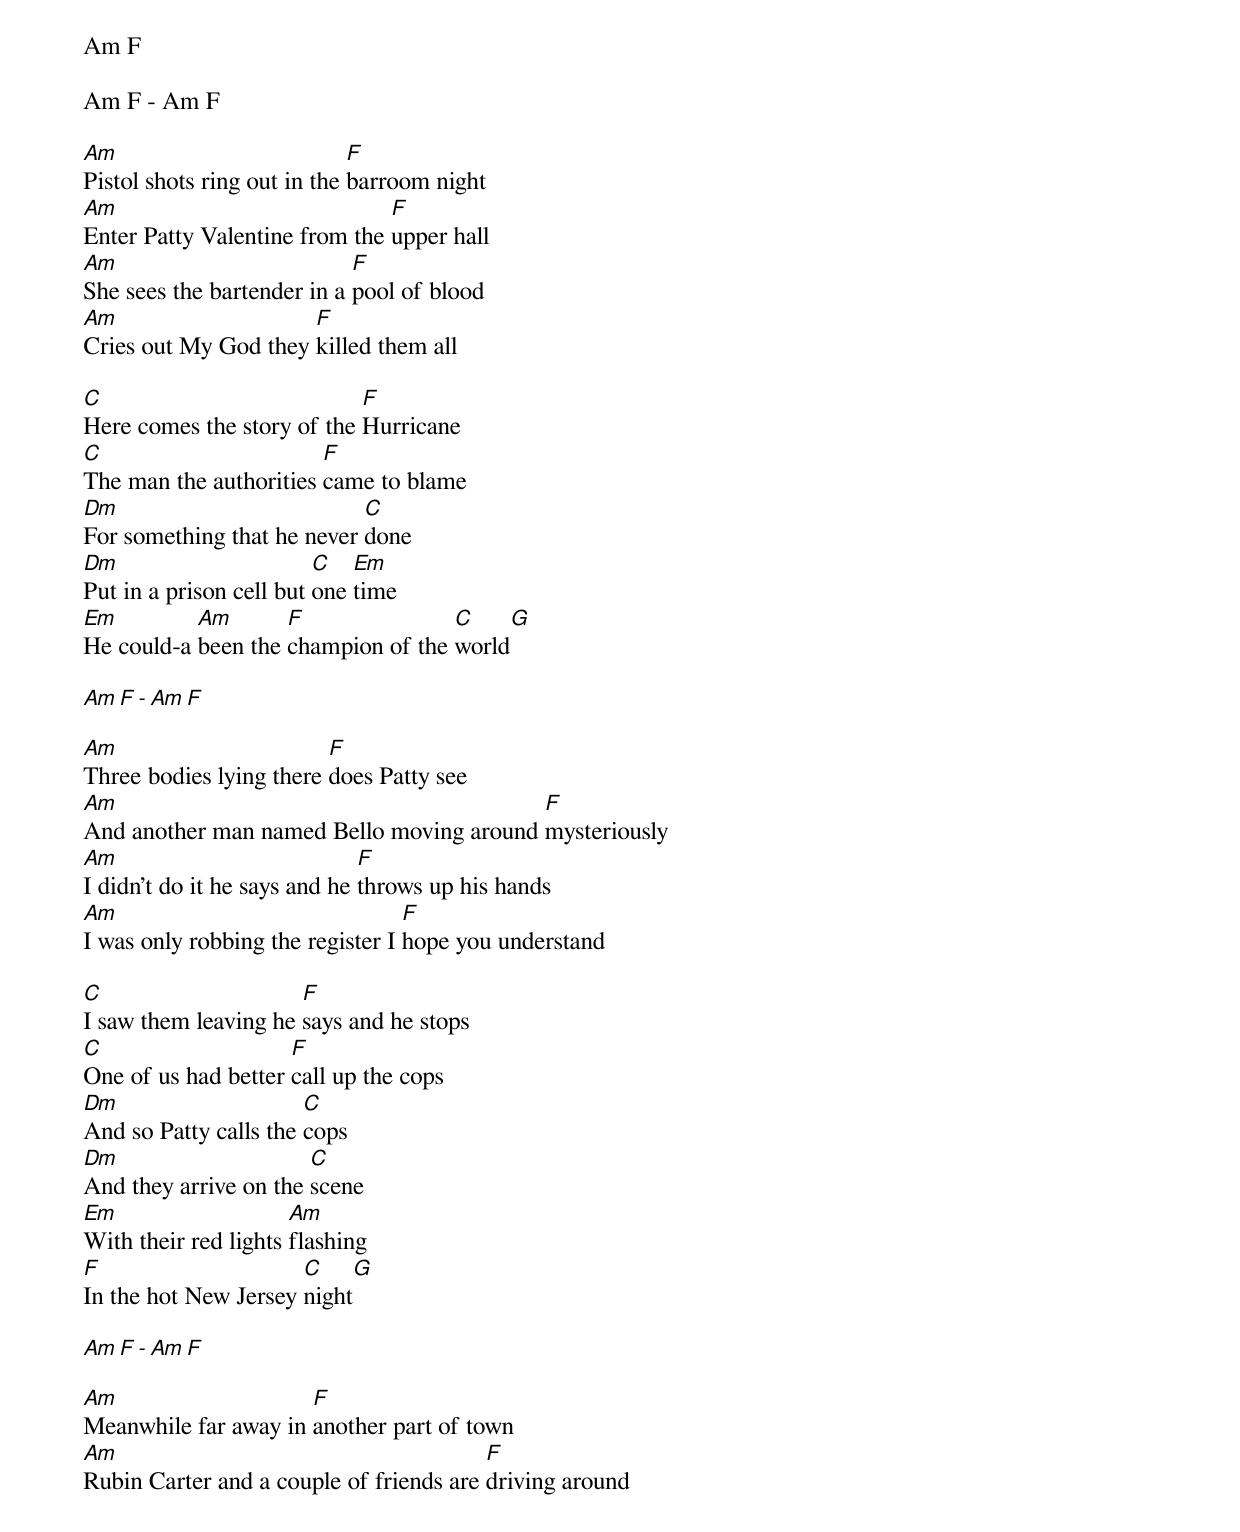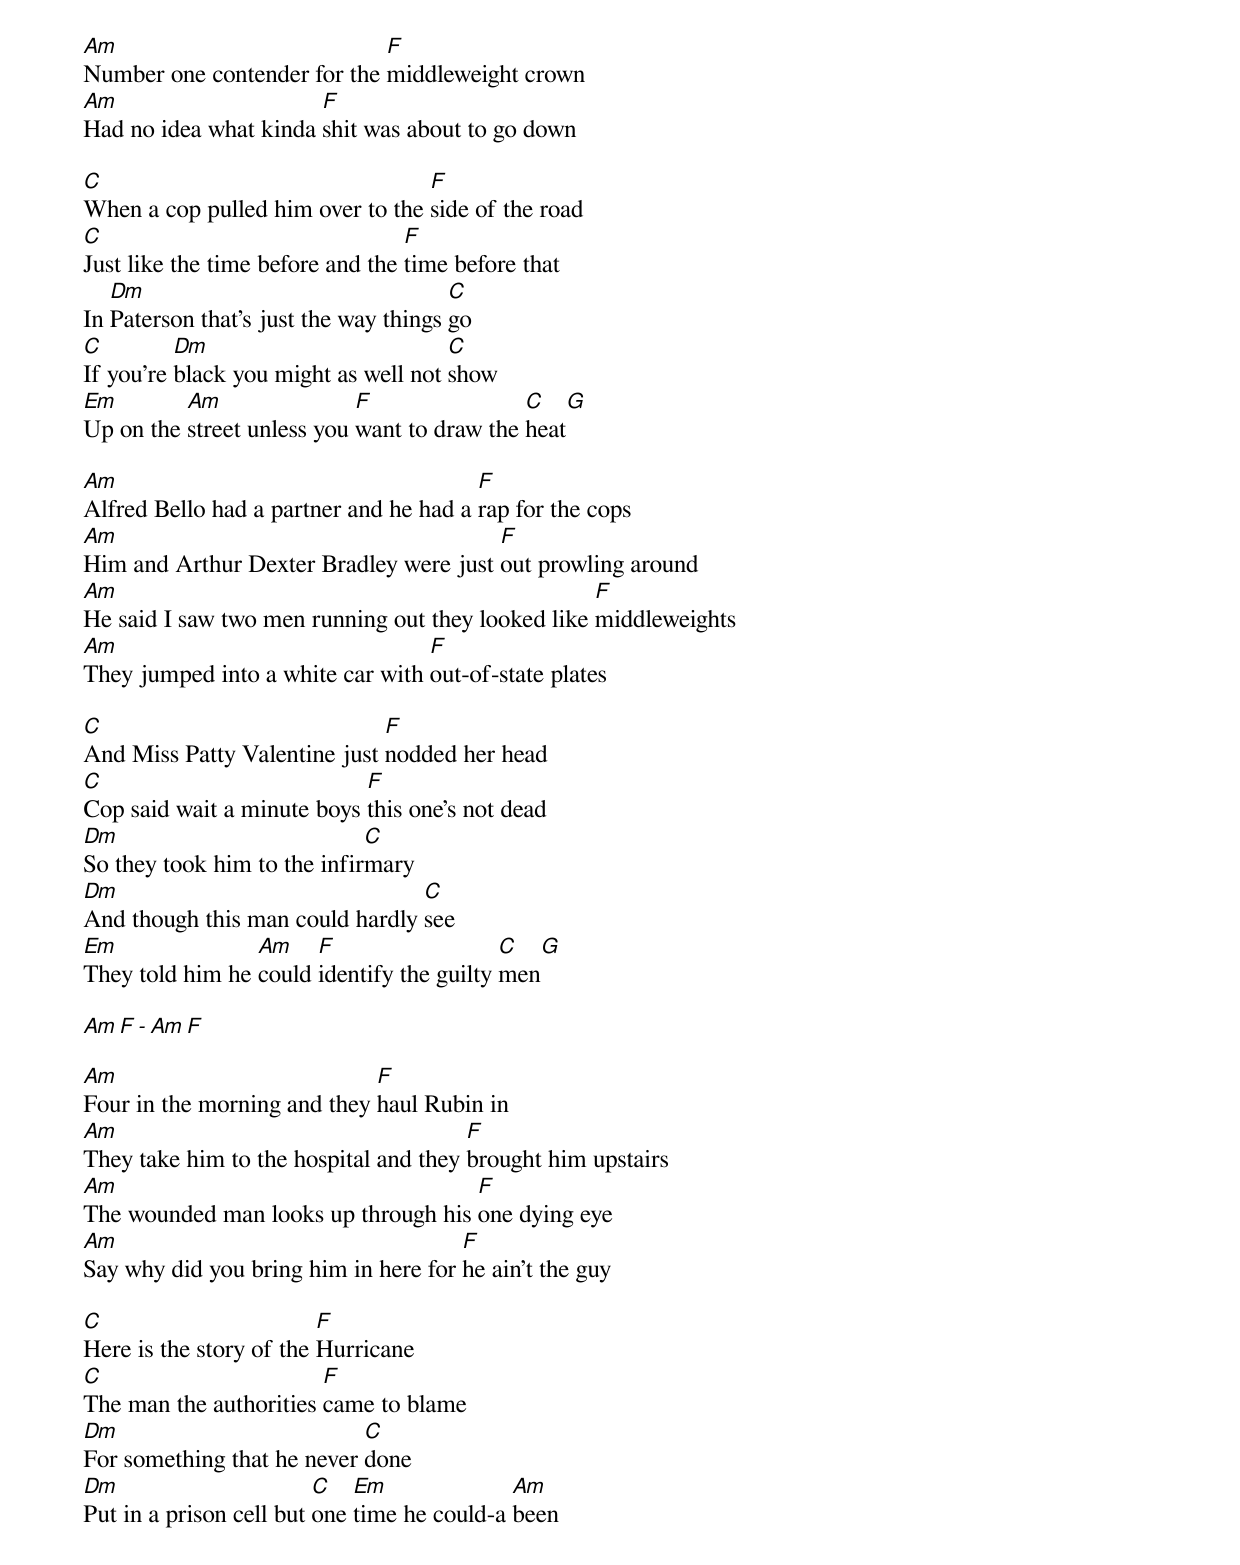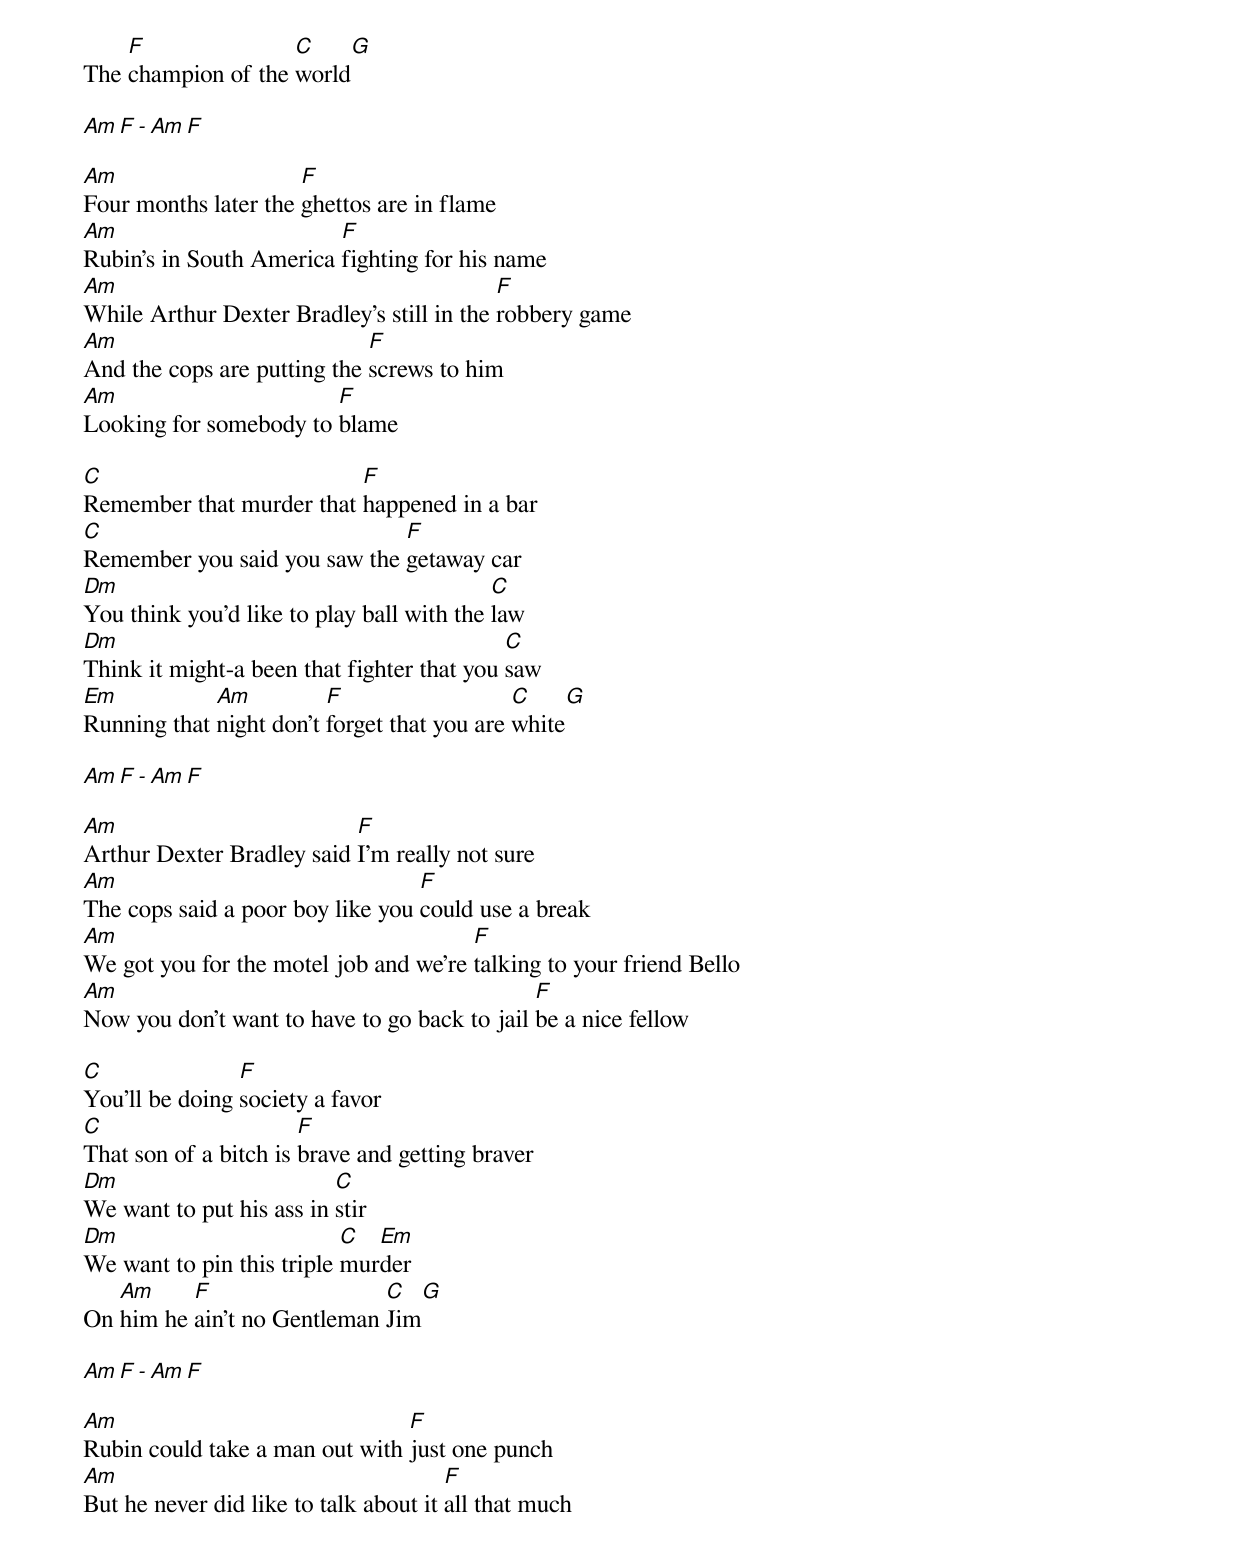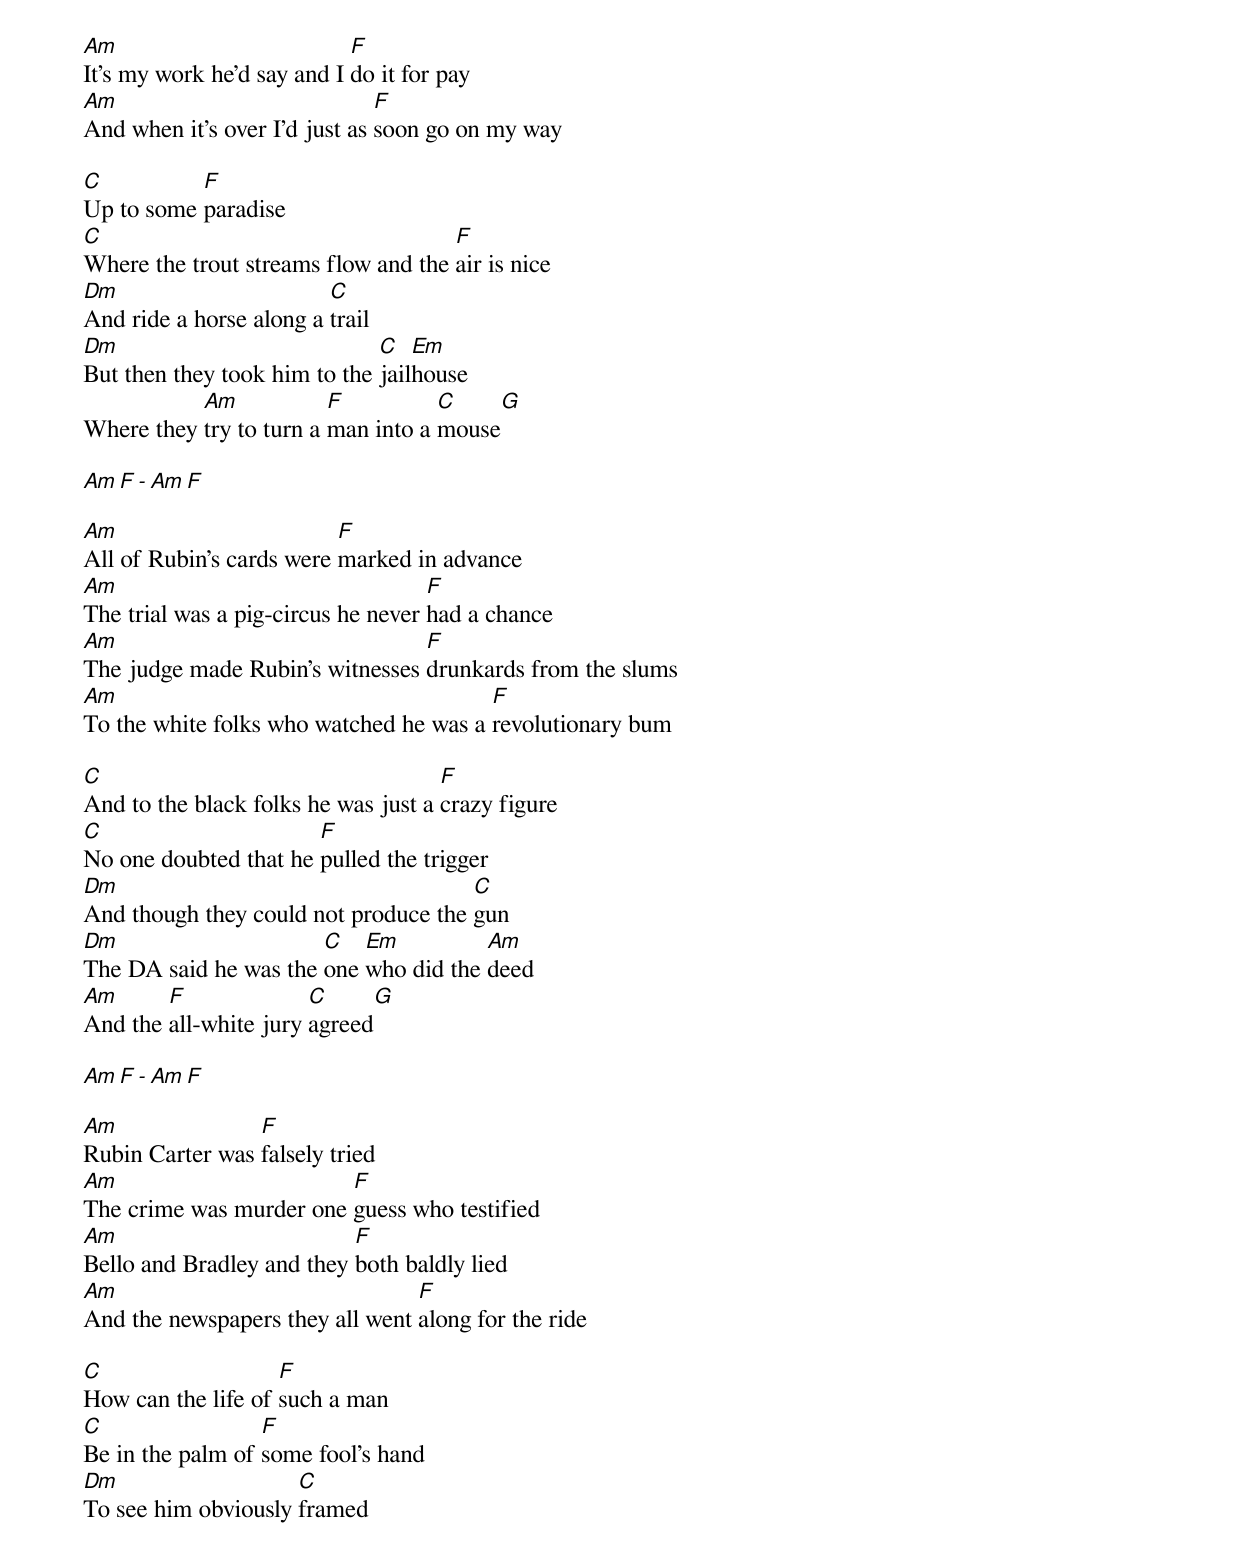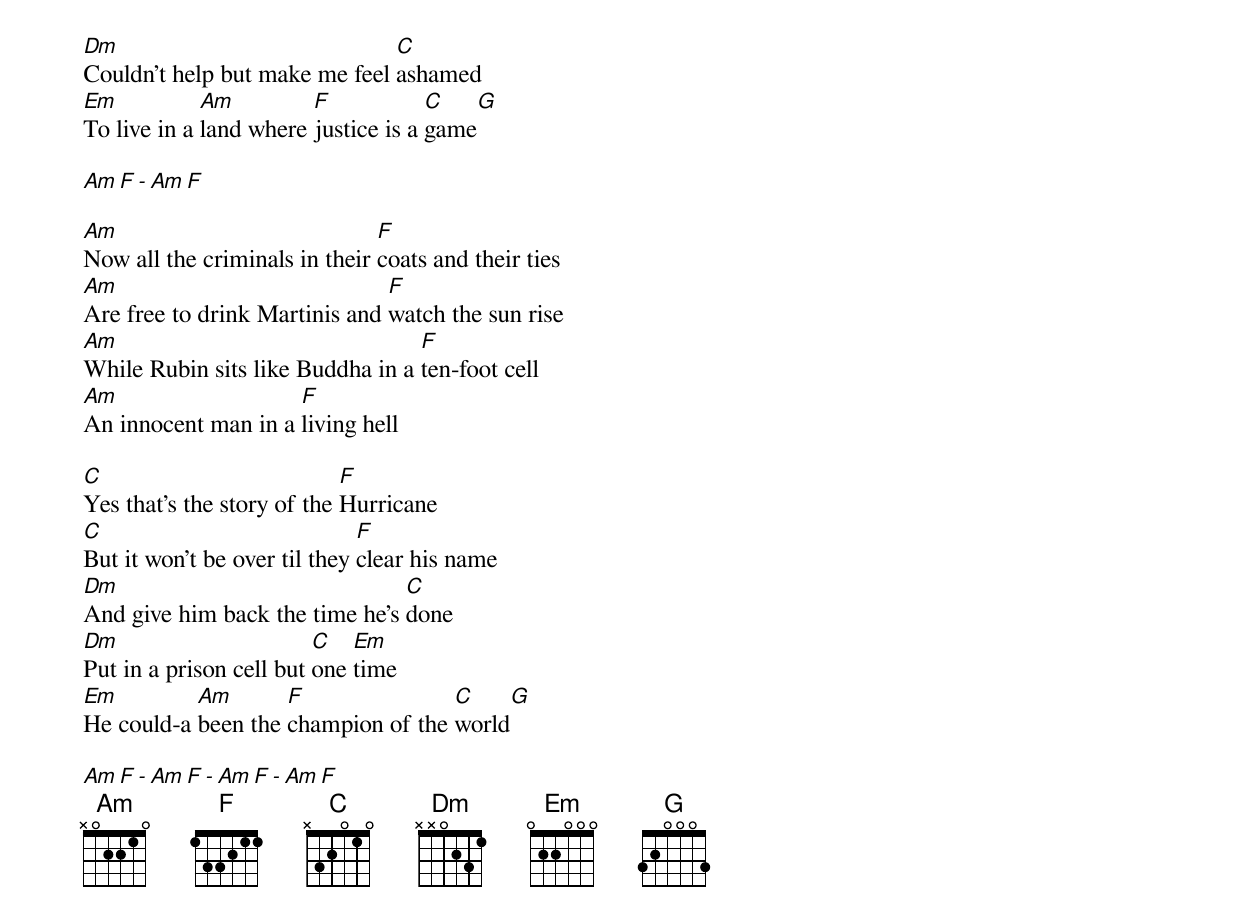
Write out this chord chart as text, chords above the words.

Am F

Am F - Am F

Am                           F
Pistol shots ring out in the barroom night
Am                             F
Enter Patty Valentine from the upper hall
Am                          F
She sees the bartender in a pool of blood
Am                    F
Cries out My God they killed them all

C                           F
Here comes the story of the Hurricane
C                       F
The man the authorities came to blame
Dm                          C
For something that he never done
Dm                       C   Em
Put in a prison cell but one time
Em         Am       F               C     G
He could-a been the champion of the world

Am F - Am F

Am                       F
Three bodies lying there does Patty see
Am                                        F
And another man named Bello moving around mysteriously
Am                            F
I didn't do it he says and he throws up his hands
Am                                F
I was only robbing the register I hope you understand

C                     F
I saw them leaving he says and he stops
C                    F
One of us had better call up the cops
Dm                     C
And so Patty calls the cops
Dm                     C
And they arrive on the scene
Em                    Am
With their red lights flashing
F                     C     G
In the hot New Jersey night

Am F - Am F

Am                    F
Meanwhile far away in another part of town
Am                                       F
Rubin Carter and a couple of friends are driving around
Am                           F
Number one contender for the middleweight crown
Am                     F
Had no idea what kinda shit was about to go down

C                                 F
When a cop pulled him over to the side of the road
C                                 F
Just like the time before and the time before that
   Dm                                  C
In Paterson that's just the way things go
C         Dm                          C
If you're black you might as well not show
Em        Am                F                C    G
Up on the street unless you want to draw the heat

Am                                      F
Alfred Bello had a partner and he had a rap for the cops
Am                                      F
Him and Arthur Dexter Bradley were just out prowling around
Am                                                 F
He said I saw two men running out they looked like middleweights
Am                                F
They jumped into a white car with out-of-state plates

C                             F
And Miss Patty Valentine just nodded her head
C                           F
Cop said wait a minute boys this one's not dead
Dm                           C
So they took him to the infirmary
Dm                               C
And though this man could hardly see
Em               Am    F                   C   G
They told him he could identify the guilty men

Am F - Am F

Am                           F
Four in the morning and they haul Rubin in
Am                                     F
They take him to the hospital and they brought him upstairs
Am                                   F
The wounded man looks up through his one dying eye
Am                                    F
Say why did you bring him in here for he ain't the guy

C                        F
Here is the story of the Hurricane
C                       F
The man the authorities came to blame
Dm                          C
For something that he never done
Dm                       C   Em              Am
Put in a prison cell but one time he could-a been
    F               C     G
The champion of the world

Am F - Am F

Am                    F
Four months later the ghettos are in flame
Am                       F
Rubin's in South America fighting for his name
Am                                         F
While Arthur Dexter Bradley's still in the robbery game
Am                           F
And the cops are putting the screws to him
Am                      F
Looking for somebody to blame

C                         F
Remember that murder that happened in a bar
C                             F
Remember you said you saw the getaway car
Dm                                         C
You think you'd like to play ball with the law
Dm                                          C
Think it might-a been that fighter that you saw
Em           Am          F                   C     G
Running that night don't forget that you are white

Am F - Am F

Am                         F
Arthur Dexter Bradley said I'm really not sure
Am                                F
The cops said a poor boy like you could use a break
Am                                     F
We got you for the motel job and we're talking to your friend Bello
Am                                            F
Now you don't want to have to go back to jail be a nice fellow

C               F
You'll be doing society a favor
C                      F
That son of a bitch is brave and getting braver
Dm                        C
We want to put his ass in stir
Dm                         C  Em
We want to pin this triple murder
   Am     F                  C   G
On him he ain't no Gentleman Jim

Am F - Am F

Am                              F
Rubin could take a man out with just one punch
Am                                     F
But he never did like to talk about it all that much
Am                          F
It's my work he'd say and I do it for pay
Am                             F
And when it's over I'd just as soon go on my way

C          F
Up to some paradise
C                                    F
Where the trout streams flow and the air is nice
Dm                       C
And ride a horse along a trail
Dm                            C   Em
But then they took him to the jailhouse
           Am            F          C    G
Where they try to turn a man into a mouse

Am F - Am F

Am                        F
All of Rubin's cards were marked in advance
Am                                  F
The trial was a pig-circus he never had a chance
Am                               F
The judge made Rubin's witnesses drunkards from the slums
Am                                      F
To the white folks who watched he was a revolutionary bum

C                                    F
And to the black folks he was just a crazy figure
C                      F
No one doubted that he pulled the trigger
Dm                                    C
And though they could not produce the gun
Dm                     C   Em          Am
The DA said he was the one who did the deed
Am      F              C     G
And the all-white jury agreed

Am F - Am F

Am               F
Rubin Carter was falsely tried
Am                       F
The crime was murder one guess who testified
Am                         F
Bello and Bradley and they both baldly lied
Am                               F
And the newspapers they all went along for the ride

C                   F
How can the life of such a man
C                 F
Be in the palm of some fool's hand
Dm                   C
To see him obviously framed
Dm                             C
Couldn't help but make me feel ashamed
Em           Am         F            C   G
To live in a land where justice is a game

Am F - Am F

Am                             F
Now all the criminals in their coats and their ties
Am                             F
Are free to drink Martinis and watch the sun rise
Am                                F
While Rubin sits like Buddha in a ten-foot cell
Am                   F
An innocent man in a living hell

C                           F
Yes that's the story of the Hurricane
C                             F
But it won't be over til they clear his name
Dm                              C
And give him back the time he's done
Dm                       C   Em
Put in a prison cell but one time
Em         Am       F               C     G
He could-a been the champion of the world

Am F - Am F - Am F - Am F
